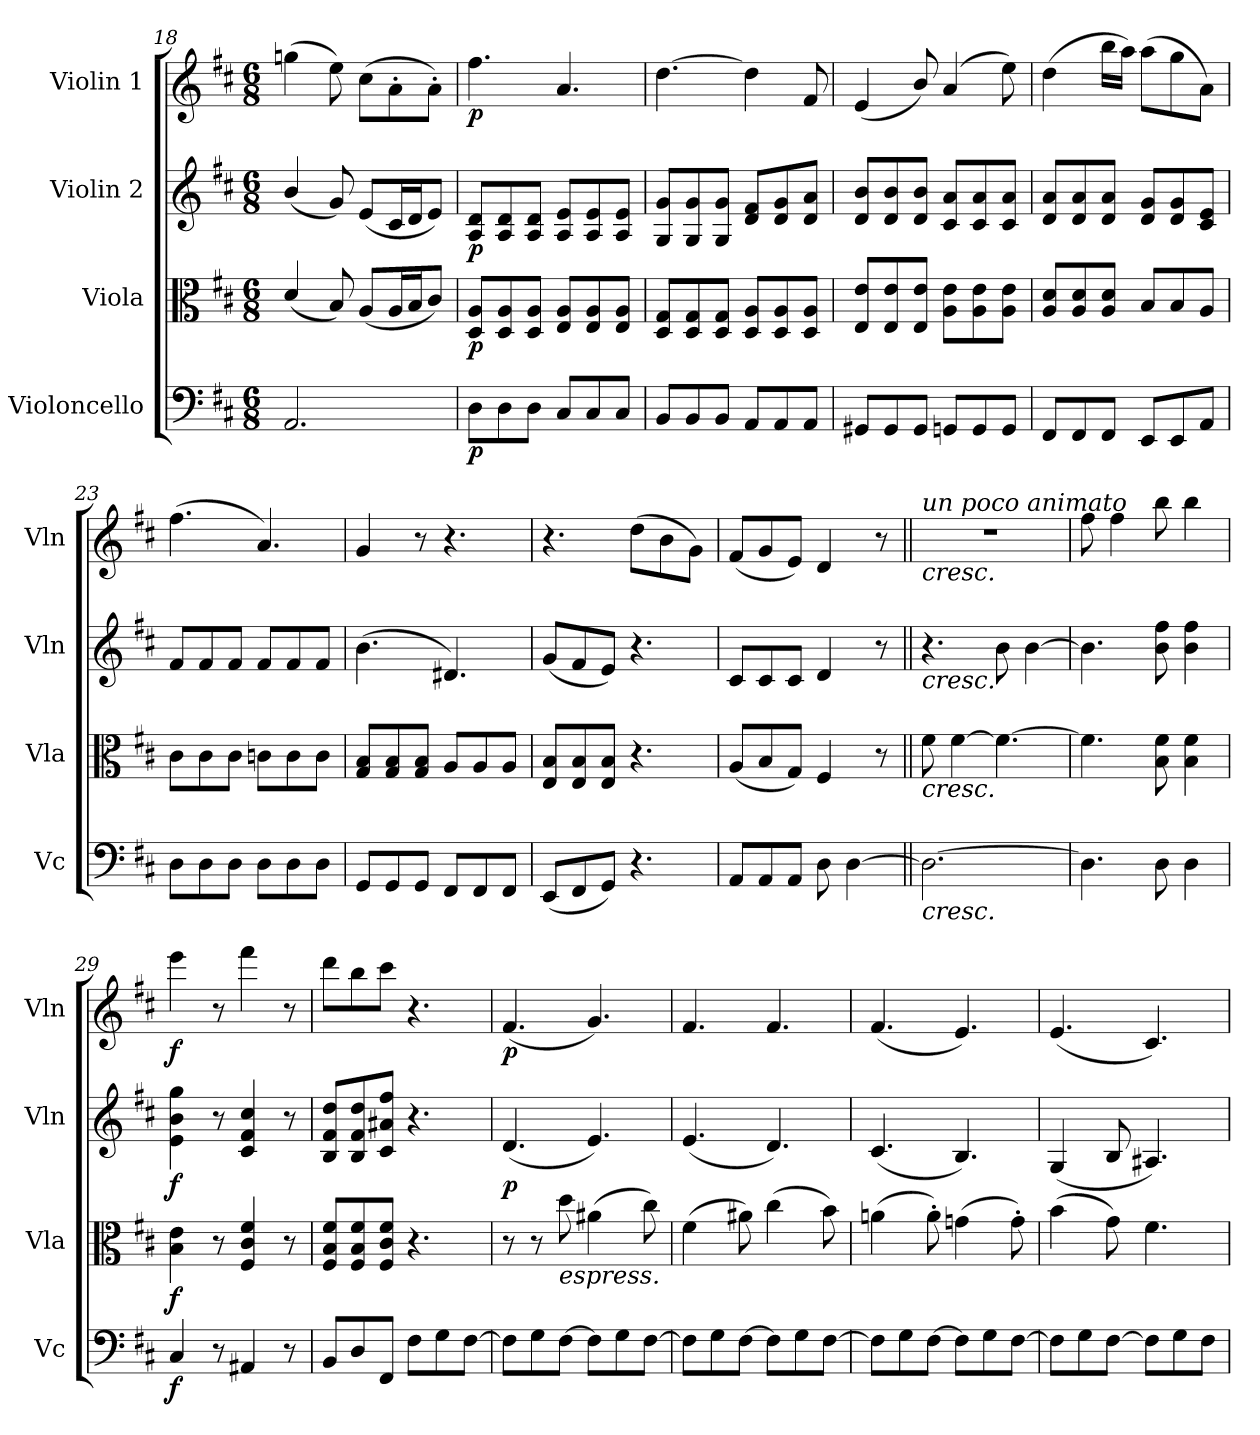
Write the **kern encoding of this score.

**kern	**dynam	**kern	**dynam	**kern	**dynam	**kern	**dynam
*part4	*part4	*part3	*part3	*part2	*part2	*part1	*part1
*staff4	*staff4	*staff3	*staff3	*staff2	*staff2	*staff1	*staff1
*I"Violoncello	*	*I"Viola	*	*I"Violin 2	*	*I"Violin 1	*
*I'Vc	*	*I'Vla	*	*I'Vln	*	*I'Vln	*
*clefF4	*	*clefC3	*	*clefG2	*	*clefG2	*
*k[f#c#]	*	*k[f#c#]	*	*k[f#c#]	*	*k[f#c#]	*
*M6/8	*	*M6/8	*	*M6/8	*	*M6/8	*
=18	=18	=18	=18	=18	=18	=18	=18
2.AA/	.	(<4d/	.	(<4b/	.	(>4ggn\	.
.	.	8B/)	.	8g/)	.	8ee\)	.
.	.	(<8A/L	.	(<8e/L	.	(>8cc#\L	.
.	.	16A/L	.	16c#/L	.	8a'\	.
.	.	16B/J	.	16d/J	.	.	.
.	.	8c#/J)	.	8e/J)	.	8a'\J)	.
!!LO:PB:g=z
=19	=19	=19	=19	=19	=19	=19	=19
!	!LO:DY:b	!	!LO:DY:b	!	!LO:DY:b	!	!LO:DY:b
8D\L	p	8D/ 8A/L	p	8A/ 8d/L	p	4.ff#\	p
8D\	.	8D/ 8A/	.	8A/ 8d/	.	.	.
8D\J	.	8D/ 8A/J	.	8A/ 8d/J	.	.	.
8C#/L	.	8E/ 8A/L	.	8A/ 8e/L	.	4.a/	.
8C#/	.	8E/ 8A/	.	8A/ 8e/	.	.	.
8C#/J	.	8E/ 8A/J	.	8A/ 8e/J	.	.	.
=20	=20	=20	=20	=20	=20	=20	=20
8BB/L	.	8D/ 8G/L	.	8G/ 8g/L	.	[4.dd\	.
8BB/	.	8D/ 8G/	.	8G/ 8g/	.	.	.
8BB/J	.	8D/ 8G/J	.	8G/ 8g/J	.	.	.
8AA/L	.	8D/ 8A/L	.	8d/ 8f#/L	.	4dd\]	.
8AA/	.	8D/ 8A/	.	8d/ 8g/	.	.	.
8AA/J	.	8D/ 8A/J	.	8d/ 8a/J	.	8f#/	.
=21	=21	=21	=21	=21	=21	=21	=21
8GG#X/L	.	8E/ 8e/L	.	8d/ 8b/L	.	(<4e/	.
8GG#/	.	8E/ 8e/	.	8d/ 8b/	.	.	.
8GG#/J	.	8E/ 8e/J	.	8d/ 8b/J	.	8b/)	.
8GGn/L	.	8A\ 8e\L	.	8c#/ 8a/L	.	(>4a/	.
8GG/	.	8A\ 8e\	.	8c#/ 8a/	.	.	.
8GG/J	.	8A\ 8e\J	.	8c#/ 8a/J	.	8ee\)	.
=22	=22	=22	=22	=22	=22	=22	=22
8FF#/L	.	8A/ 8d/L	.	8d/ 8a/L	.	(>4dd\	.
8FF#/	.	8A/ 8d/	.	8d/ 8a/	.	.	.
8FF#/J	.	8A/ 8d/J	.	8d/ 8a/J	.	16bb\LL	.
.	.	.	.	.	.	16aa\JJ)	.
8EE/L	.	8B/L	.	8d/ 8g/L	.	(>8aa\L	.
8EE/	.	8B/	.	8d/ 8g/	.	8gg\	.
8AA/J	.	8A/J	.	8c#/ 8e/J	.	8a\J)	.
!!LO:LB:g=z
=23	=23	=23	=23	=23	=23	=23	=23
8D\L	.	8c#\L	.	8f#/L	.	(>4.ff#\	.
8D\	.	8c#\	.	8f#/	.	.	.
8D\J	.	8c#\J	.	8f#/J	.	.	.
8D\L	.	8cn\L	.	8f#/L	.	4.a/)	.
8D\	.	8c\	.	8f#/	.	.	.
8D\J	.	8c\J	.	8f#/J	.	.	.
=24	=24	=24	=24	=24	=24	=24	=24
8GG/L	.	8G/ 8B/L	.	(>4.b\	.	4g/	.
8GG/	.	8G/ 8B/	.	.	.	.	.
8GG/J	.	8G/ 8B/J	.	.	.	8r	.
8FF#/L	.	8A/L	.	4.d#X/)	.	4.r	.
8FF#/	.	8A/	.	.	.	.	.
8FF#/J	.	8A/J	.	.	.	.	.
=25	=25	=25	=25	=25	=25	=25	=25
(<8EE/L	.	8E/ 8B/L	.	(<8g/L	.	4.r	.
8FF#/	.	8E/ 8B/	.	8f#/	.	.	.
8GG/J)	.	8E/ 8B/J	.	8e/J)	.	.	.
4.r	.	4.r	.	4.r	.	(>8dd\L	.
.	.	.	.	.	.	8b\	.
.	.	.	.	.	.	8g\J)	.
=26	=26	=26	=26	=26	=26	=26	=26
8AA/L	.	(<8A/L	.	8c#/L	.	(<8f#/L	.
8AA/	.	8B/	.	8c#/	.	8g/	.
8AA/J	.	8G/J)	.	8c#/J	.	8e/J)	.
8D\	.	4F#/	.	4d/	.	4d/	.
[4D\	.	.	.	.	.	.	.
.	.	8r	.	8r	.	8r	.
!!LO:LB:g=z
=27||	=27||	=27||	=27||	=27||	=27||	=27||	=27||
!	!	!	!	!	!	!LO:TX:a:i:t=un poco animato	!
!	!	!	!	!	!	!LO:TX:b:i:t=cresc.	!
!	!	!	!	!LO:TX:b:i:t=cresc.	!	!	!
!	!	!LO:TX:b:i:t=cresc.	!	!	!	!	!
!LO:TX:b:i:t=cresc.	!	!	!	!	!	!	!
2.D\_	.	8f#\	.	4.r	.	2.r	.
.	.	[4f#\	.	.	.	.	.
.	.	4.f#\_	.	8b\	.	.	.
.	.	.	.	[4b\	.	.	.
=28	=28	=28	=28	=28	=28	=28	=28
4.D\]	.	4.f#\]	.	4.b\]	.	8ff#\	.
.	.	.	.	.	.	4ff#\	.
8D\	.	8B\ 8f#\	.	8b\ 8ff#\	.	8bb\	.
4D\	.	4B\ 4f#\	.	4b\ 4ff#\	.	4bb\	.
=29	=29	=29	=29	=29	=29	=29	=29
!	!LO:DY:b	!	!LO:DY:b	!	!LO:DY:b	!	!LO:DY:b
4C#/	f	4B\ 4e\	f	4e\ 4b\ 4gg\	f	4eee\	f
8r	.	8r	.	8r	.	8r	.
4AA#X/	.	4F#/ 4c#/ 4f#/	.	4c#/ 4f#/ 4cc#/	.	4fff#\	.
8r	.	8r	.	8r	.	8r	.
=30	=30	=30	=30	=30	=30	=30	=30
8BB/L	.	8F#/ 8B/ 8f#/L	.	8B/ 8f#/ 8dd/L	.	8ddd\L	.
8D/	.	8F#/ 8B/ 8f#/	.	8B/ 8f#/ 8dd/	.	8bb\	.
8FF#/J	.	8F#/ 8c#/ 8f#/J	.	8c#/ 8a#X/ 8ff#/J	.	8ccc#\J	.
8F#\L	.	4.r	.	4.r	.	4.r	.
8G\	.	.	.	.	.	.	.
[8F#\J	.	.	.	.	.	.	.
=31	=31	=31	=31	=31	=31	=31	=31
!	!	!	!	!	!LO:DY:b	!	!LO:DY:b
8F#\L]	.	8r	.	(<4.d/	p	(<4.f#/	p
8G\	.	8r	.	.	.	.	.
!	!	!LO:TX:b:i:t=espress.	!	!	!	!	!
[8F#\J	.	8dd\	.	.	.	.	.
8F#\L]	.	(>4a#X\	.	4.e/)	.	4.g/)	.
8G\	.	.	.	.	.	.	.
[8F#\J	.	8cc#\)	.	.	.	.	.
!!LO:LB:g=z
=32	=32	=32	=32	=32	=32	=32	=32
8F#\L]	.	(>4f#\	.	(<4.e/	.	4.f#/	.
8G\	.	.	.	.	.	.	.
[8F#\J	.	8a#X\)	.	.	.	.	.
8F#\L]	.	(>4cc#\	.	4.d/)	.	4.f#/	.
8G\	.	.	.	.	.	.	.
[8F#\J	.	8b\)	.	.	.	.	.
=33	=33	=33	=33	=33	=33	=33	=33
8F#\L]	.	(>4an\	.	(<4.c#/	.	(<4.f#/	.
8G\	.	.	.	.	.	.	.
[8F#\J	.	8a'\)	.	.	.	.	.
8F#\L]	.	(>4gn\	.	4.B/)	.	4.e/)	.
8G\	.	.	.	.	.	.	.
[8F#\J	.	8g'\)	.	.	.	.	.
=34	=34	=34	=34	=34	=34	=34	=34
8F#\L]	.	(>4b\	.	(<4G/	.	(<4.e/	.
8G\	.	.	.	.	.	.	.
[8F#\J	.	8g\)	.	8B/	.	.	.
8F#\L]	.	4.f#\	.	4.A#X/)	.	4.c#/)	.
8G\	.	.	.	.	.	.	.
8F#\J	.	.	.	.	.	.	.
=	=	=	=	=	=	=	=
*-	*-	*-	*-	*-	*-	*-	*-
